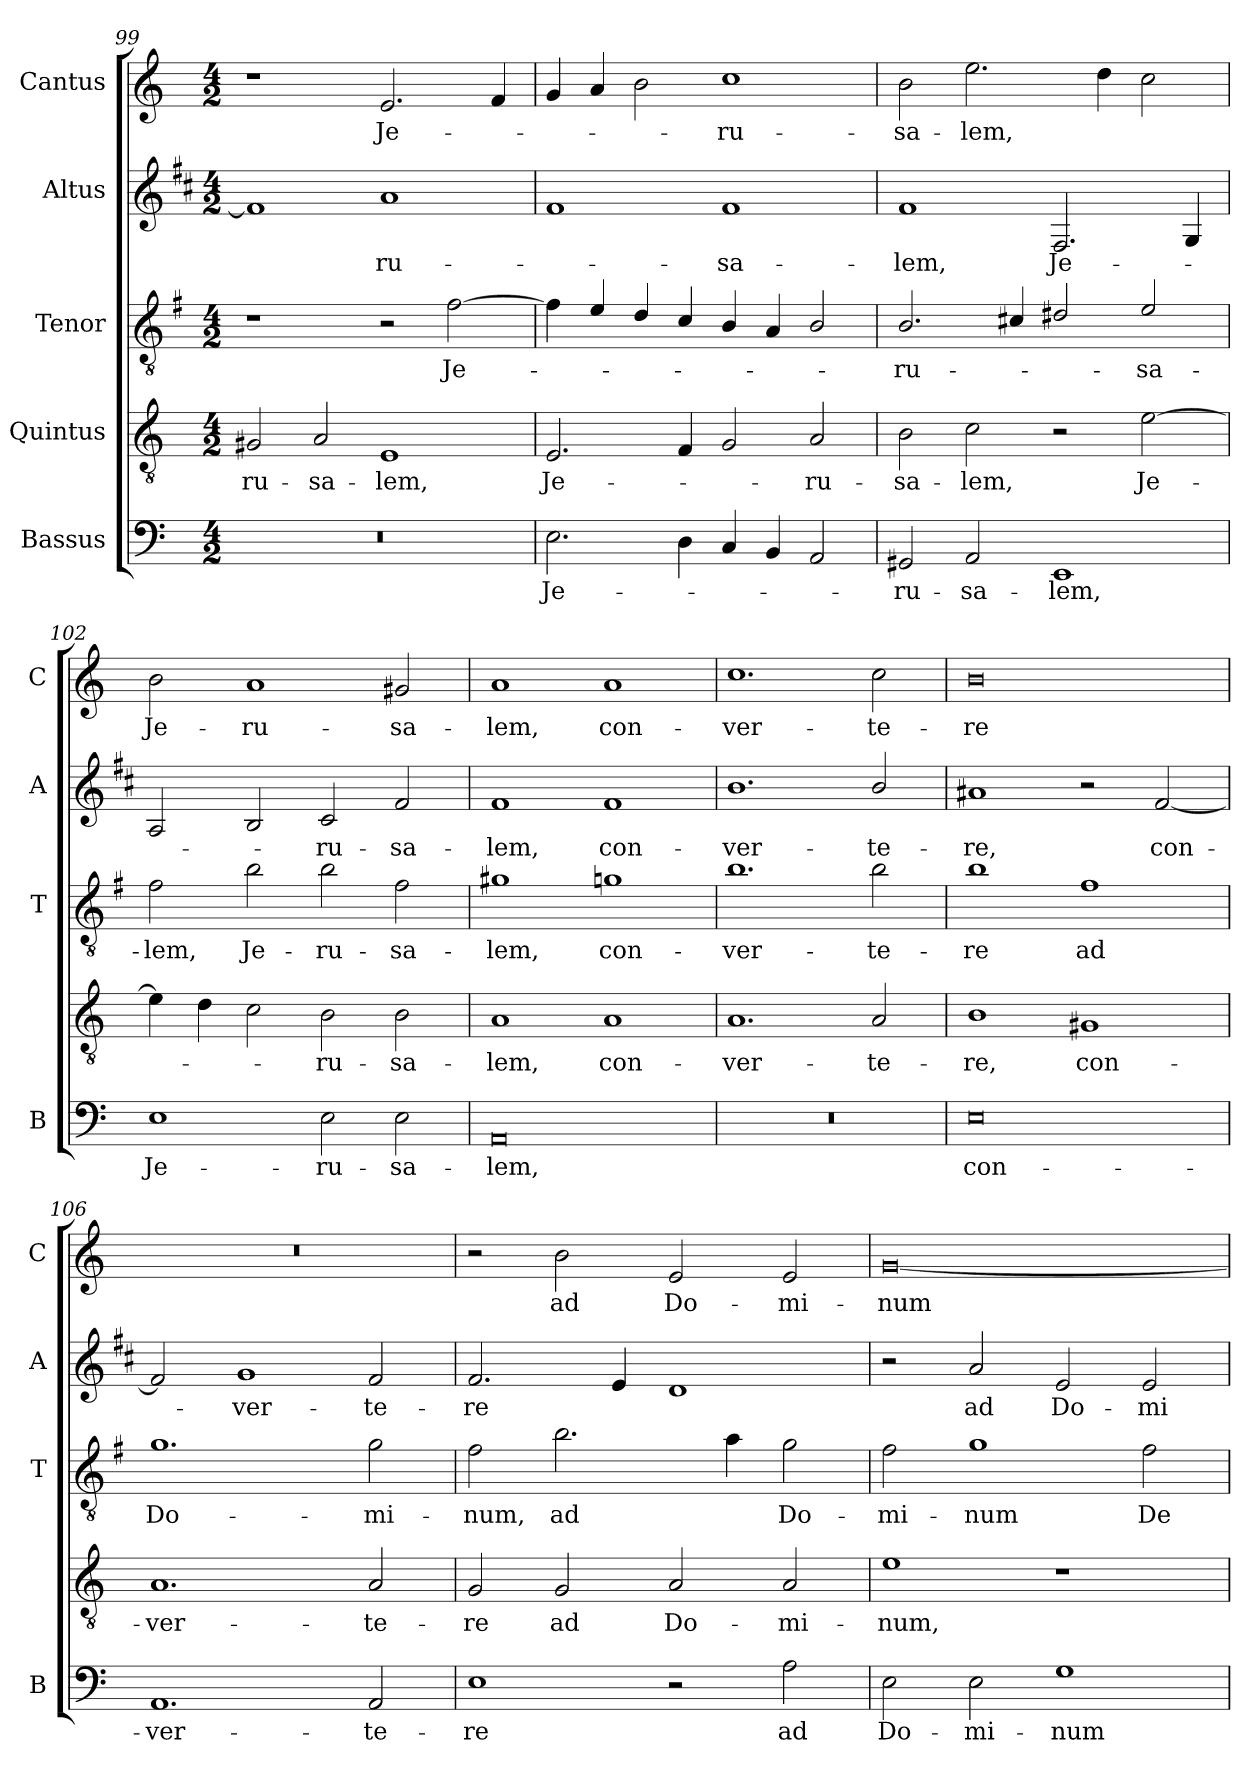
**kern	**text	**kern	**text	**kern	**text	**kern	**text	**kern	**text
*part5	*part5	*part4	*part4	*part3	*part3	*part2	*part2	*part1	*part1
*staff5	*staff5	*staff4	*staff4	*staff3	*staff3	*staff2	*staff2	*staff1	*staff1
*I"Bassus	*	*I"Quintus	*	*I"Tenor	*	*I"Altus	*	*I"Cantus	*
*I'B	*	*	*	*I'T	*	*I'A	*	*I'C	*
*clefF4	*	*clefGv2	*	*clefGv2	*	*clefG2	*	*clefG2	*
*	*	*	*	*ITrd4c7	*	*ITrd1c2	*	*	*
*k[]	*	*k[]	*	*k[]	*	*k[]	*	*k[]	*
*C:	*	*C:	*	*C:	*	*C:	*	*C:	*
*M4/2	*	*M4/2	*	*M4/2	*	*M4/2	*	*M4/2	*
=99	=99	=99	=99	=99	=99	=99	=99	=99	=99
!	!	!	!LO:LY:b	!	!	!	!	!	!
0r	.	2G#X/	-ru-	1r	.	1e]	.	1r	.
!	!	!	!LO:LY:b	!	!	!	!	!	!
.	.	2A/	-sa-	.	.	.	.	.	.
!	!	!	!LO:LY:b	!	!	!	!LO:LY:b	!	!LO:LY:b
.	.	1E	-lem,	2r	.	1g	-ru-	2.e/	Je-
!	!	!	!	!	!LO:LY:b	!	!	!	!
.	.	.	.	[2B\	Je-	.	.	.	.
.	.	.	.	.	.	.	.	4f/	.
!!LO:PB:g=z
=100	=100	=100	=100	=100	=100	=100	=100	=100	=100
!	!LO:LY:b	!	!LO:LY:b	!	!	!	!	!	!
2.E\	Je-	2.E/	Je-	4B\]	.	1e	.	4g/	.
.	.	.	.	4A/	.	.	.	4a/	.
.	.	.	.	4G/	.	.	.	2b\	.
4D\	.	4F/	.	4F/	.	.	.	.	.
!	!	!	!	!	!	!	!LO:LY:b	!	!LO:LY:b
4C/	.	2G/	.	4E/	.	1e	-sa-	1cc	-ru-
4BB/	.	.	.	4D/	.	.	.	.	.
!	!	!	!LO:LY:b	!	!	!	!	!	!
2AA/	.	2A/	-ru-	2E/	.	.	.	.	.
=101	=101	=101	=101	=101	=101	=101	=101	=101	=101
!	!LO:LY:b	!	!LO:LY:b	!	!LO:LY:b	!	!LO:LY:b	!	!LO:LY:b
2GG#X/	-ru-	2B\	-sa-	2.E/	-ru-	1e	-lem,	2b\	-sa-
!	!LO:LY:b	!	!LO:LY:b	!	!	!	!	!	!LO:LY:b
2AA/	-sa-	2c\	-lem,	.	.	.	.	2.ee\	-lem,
.	.	.	.	4F#X/	.	.	.	.	.
!	!LO:LY:b	!	!	!	!	!	!LO:LY:b	!	!
1EE	-lem,	2r	.	2G#X/	.	2.E/	Je-	.	.
.	.	.	.	.	.	.	.	4dd\	.
!	!	!	!LO:LY:b	!	!LO:LY:b	!	!	!	!
.	.	[2e\	Je-	2A/	-sa-	.	.	2cc\	.
.	.	.	.	.	.	4F/	.	.	.
=102	=102	=102	=102	=102	=102	=102	=102	=102	=102
!	!LO:LY:b	!	!	!	!LO:LY:b	!	!	!	!LO:LY:b
1E	Je-	4e\]	.	2B\	-lem,	2G/	.	2b\	Je-
.	.	4d\	.	.	.	.	.	.	.
!	!	!	!	!	!LO:LY:b	!	!	!	!LO:LY:b
.	.	2c\	.	2e\	Je-	2A/	.	1a	-ru-
!	!LO:LY:b	!	!LO:LY:b	!	!LO:LY:b	!	!LO:LY:b	!	!
2E\	-ru-	2B\	-ru-	2e\	-ru-	2B/	-ru-	.	.
!	!LO:LY:b	!	!LO:LY:b	!	!LO:LY:b	!	!LO:LY:b	!	!LO:LY:b
2E\	-sa-	2B\	-sa-	2B\	-sa-	2e/	-sa-	2g#X/	-sa-
=103	=103	=103	=103	=103	=103	=103	=103	=103	=103
!	!LO:LY:b	!	!LO:LY:b	!	!LO:LY:b	!	!LO:LY:b	!	!LO:LY:b
0AA	-lem,	1A	-lem,	1c#X	-lem,	1e	-lem,	1a	-lem,
!	!	!	!LO:LY:b	!	!LO:LY:b	!	!LO:LY:b	!	!LO:LY:b
.	.	1A	con-	1cn	con-	1e	con-	1a	con-
=104	=104	=104	=104	=104	=104	=104	=104	=104	=104
!	!	!	!LO:LY:b	!	!LO:LY:b	!	!LO:LY:b	!	!LO:LY:b
0r	.	1.A	-ver-	1.e	-ver-	1.a	-ver-	1.cc	-ver-
!	!	!	!LO:LY:b	!	!LO:LY:b	!	!LO:LY:b	!	!LO:LY:b
.	.	2A/	-te-	2e\	-te-	2a/	-te-	2cc\	-te-
=105	=105	=105	=105	=105	=105	=105	=105	=105	=105
!	!LO:LY:b	!	!LO:LY:b	!	!LO:LY:b	!	!LO:LY:b	!	!LO:LY:b
0E	con-	1B	-re,	1e	-re	1g#X	-re,	0b	-re
!	!	!	!LO:LY:b	!	!LO:LY:b	!	!	!	!
.	.	1G#X	con-	1B	ad	2r	.	.	.
!	!	!	!	!	!	!	!LO:LY:b	!	!
.	.	.	.	.	.	[2e/	con-	.	.
!!LO:LB:g=z
=106	=106	=106	=106	=106	=106	=106	=106	=106	=106
!	!LO:LY:b	!	!LO:LY:b	!	!LO:LY:b	!	!	!	!
1.AA	-ver-	1.A	-ver-	1.c	Do-	2e/]	.	0r	.
!	!	!	!	!	!	!	!LO:LY:b	!	!
.	.	.	.	.	.	1f	-ver-	.	.
!	!LO:LY:b	!	!LO:LY:b	!	!LO:LY:b	!	!LO:LY:b	!	!
2AA/	-te-	2A/	-te-	2c\	-mi-	2e/	-te-	.	.
=107	=107	=107	=107	=107	=107	=107	=107	=107	=107
!	!LO:LY:b	!	!LO:LY:b	!	!LO:LY:b	!	!LO:LY:b	!	!
1E	-re	2G/	-re	2B\	-num,	2.e/	-re	2r	.
!	!	!	!LO:LY:b	!	!LO:LY:b	!	!	!	!LO:LY:b
.	.	2G/	ad	2.e\	ad	.	.	2b\	ad
.	.	.	.	.	.	4d/	.	.	.
!	!	!	!LO:LY:b	!	!	!	!	!	!LO:LY:b
2r	.	2A/	Do-	.	.	1c	.	2e/	Do-
.	.	.	.	4d\	.	.	.	.	.
!	!LO:LY:b	!	!LO:LY:b	!	!LO:LY:b	!	!	!	!LO:LY:b
2A\	ad	2A/	-mi-	2c\	Do-	.	.	2e/	-mi-
=108	=108	=108	=108	=108	=108	=108	=108	=108	=108
!	!LO:LY:b	!	!LO:LY:b	!	!LO:LY:b	!	!	!	!LO:LY:b
2E\	Do-	1e	-num,	2B\	-mi-	2r	.	[0g	-num
!	!LO:LY:b	!	!	!	!LO:LY:b	!	!LO:LY:b	!	!
2E\	-mi-	.	.	1c	-num	2g/	ad	.	.
!	!LO:LY:b	!	!	!	!	!	!LO:LY:b	!	!
1G	-num	1r	.	.	.	2d/	Do-	.	.
!	!	!	!	!	!LO:LY:b	!	!LO:LY:b	!	!
.	.	.	.	2B\	De-	2d/	-mi-	.	.
=	=	=	=	=	=	=	=	=	=
*-	*-	*-	*-	*-	*-	*-	*-	*-	*-
